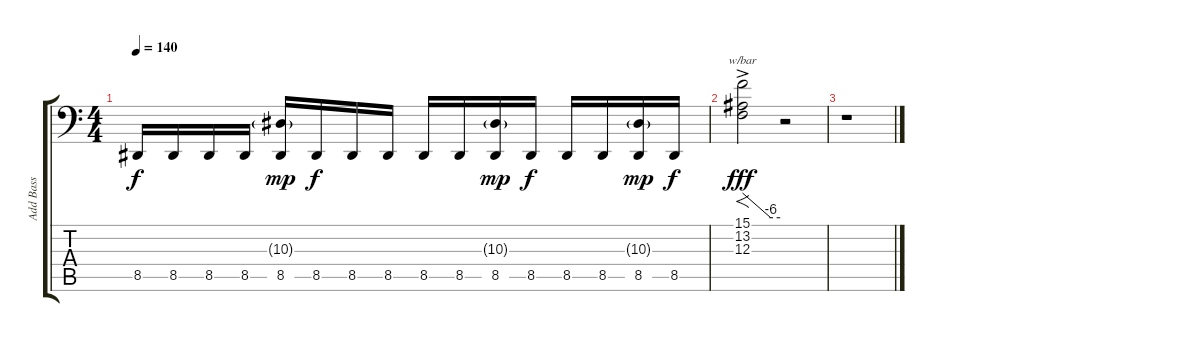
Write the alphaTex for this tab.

\track ("Add Bass" "Add Bass") {instrument lead8bassandlead}
\staff {score tabs}
\tuning (D3 A2 F2 C2 G1 C1) {hide}
\ts (4 4)
\tempo 140
\clef f4
\ks c
8.5.16{dy f} 8.5.16 8.5.16 8.5.16 (10.3{g} 8.5).16{dy mp} 8.5.16{dy f} 8.5.16 8.5.16 8.5.16 8.5.16 (10.3{g} 8.5).16{dy mp} 8.5.16{dy f} 8.5.16 8.5.16 (10.3{g} 8.5).16{dy mp} 8.5.16{dy f} |
(15.1{ac} 13.2{ac} 12.3{ac}).2{f tbe (custom default 0 0 45 -24 60 -24) dy fff instrument seashore} r.2 |
r.1
